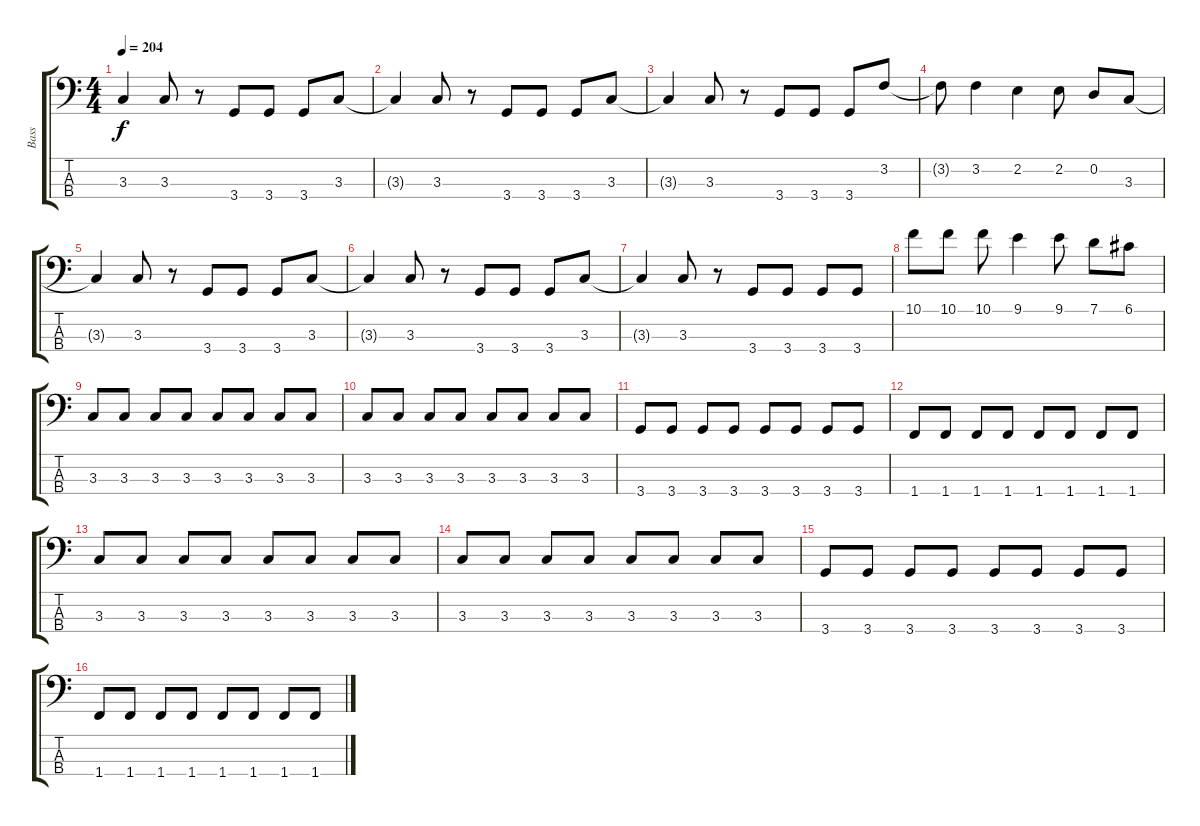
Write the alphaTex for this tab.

\track ("Bass" "Bass") {instrument electricbasspick}
\staff {score tabs}
\tuning (G2 D2 A1 E1) {hide}
\ts (4 4)
\tempo 204
\clef f4
\ks c
3.3{t}.4{dy f} 3.3.8 r.8 3.4.8 3.4.8 3.4.8 3.3.8 |
3.3{t}.4 3.3.8 r.8 3.4.8 3.4.8 3.4.8 3.3.8 |
3.3{t}.4 3.3.8 r.8 3.4.8 3.4.8 3.4.8 3.2.8 |
3.2{t}.8 3.2.4 2.2.4 2.2.8 0.2.8 3.3.8 |
3.3{t}.4 3.3.8 r.8 3.4.8 3.4.8 3.4.8 3.3.8 |
3.3{t}.4 3.3.8 r.8 3.4.8 3.4.8 3.4.8 3.3.8 |
3.3{t}.4 3.3.8 r.8 3.4.8 3.4.8 3.4.8 3.4.8 |
10.1.8 10.1.8 10.1.8 9.1.4 9.1.8 7.1.8 6.1.8 |
3.3.8 3.3.8 3.3.8 3.3.8 3.3.8 3.3.8 3.3.8 3.3.8 |
3.3.8 3.3.8 3.3.8 3.3.8 3.3.8 3.3.8 3.3.8 3.3.8 |
3.4.8 3.4.8 3.4.8 3.4.8 3.4.8 3.4.8 3.4.8 3.4.8 |
1.4.8 1.4.8 1.4.8 1.4.8 1.4.8 1.4.8 1.4.8 1.4.8 |
3.3.8 3.3.8 3.3.8 3.3.8 3.3.8 3.3.8 3.3.8 3.3.8 |
3.3.8 3.3.8 3.3.8 3.3.8 3.3.8 3.3.8 3.3.8 3.3.8 |
3.4.8 3.4.8 3.4.8 3.4.8 3.4.8 3.4.8 3.4.8 3.4.8 |
1.4.8 1.4.8 1.4.8 1.4.8 1.4.8 1.4.8 1.4.8 1.4.8
